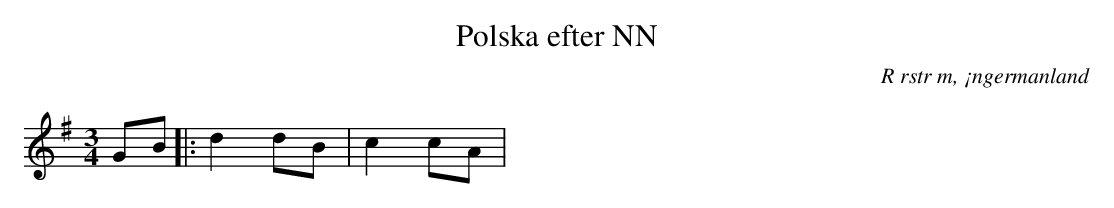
X:1
T:Polska efter NN
O:R rstr m, ¡ngermanland
M:3/4
L:1/8
K:G
GB|: d2 dB | c2 cA|
